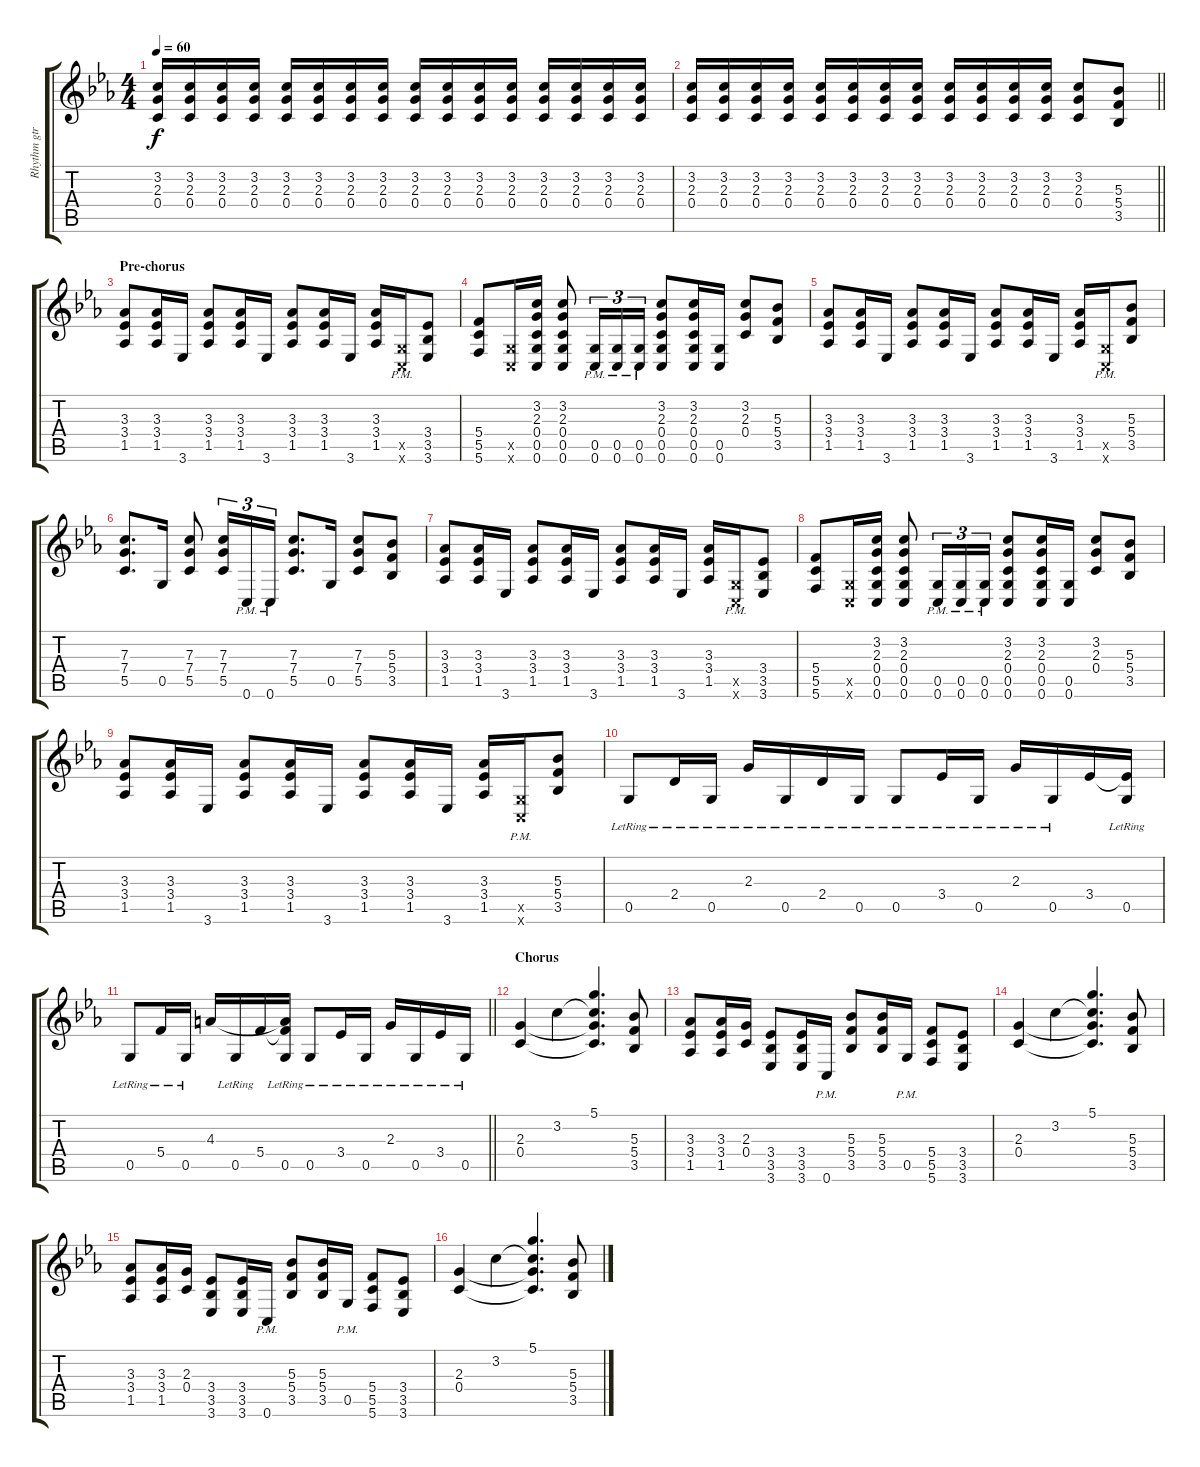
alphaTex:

\track ("Rhythm gtr. 1" "Rhythm gtr") {instrument distortionguitar}
\staff {score tabs}
\tuning (D4 A3 F3 C3 G2 C2) {hide}
\ts (4 4)
\tempo 60
\clef g2
\ks cminor
(3.2 2.3 0.4).16{dy f} (3.2 2.3 0.4).16 (3.2 2.3 0.4).16 (3.2 2.3 0.4).16 (3.2 2.3 0.4).16 (3.2 2.3 0.4).16 (3.2 2.3 0.4).16 (3.2 2.3 0.4).16 (3.2 2.3 0.4).16 (3.2 2.3 0.4).16 (3.2 2.3 0.4).16 (3.2 2.3 0.4).16 (3.2 2.3 0.4).16 (3.2 2.3 0.4).16 (3.2 2.3 0.4).16 (3.2 2.3 0.4).16 |
\barLineRight lightlight
(3.2 2.3 0.4).16 (3.2 2.3 0.4).16 (3.2 2.3 0.4).16 (3.2 2.3 0.4).16 (3.2 2.3 0.4).16 (3.2 2.3 0.4).16 (3.2 2.3 0.4).16 (3.2 2.3 0.4).16 (3.2 2.3 0.4).16 (3.2 2.3 0.4).16 (3.2 2.3 0.4).16 (3.2 2.3 0.4).16 (3.2 2.3 0.4).8 (5.3 5.4 3.5).8 |
\section ("" "Pre-chorus")
(3.3 3.4 1.5).8 (3.3 3.4 1.5).16 3.6.16 (3.3 3.4 1.5).8 (3.3 3.4 1.5).16 3.6.16 (3.3 3.4 1.5).8 (3.3 3.4 1.5).16 3.6.16 (3.3 3.4 1.5).16 (0.5{x} 0.6{pm x}).16 (3.4 3.5 3.6).8 |
(5.4 5.5 5.6).8 (0.5{x} 0.6{x}).16 (3.2 2.3 0.4 0.5 0.6).16 (3.2 2.3 0.4 0.5 0.6).8 (0.5{pm} 0.6{pm}).16{tu (3 2)} (0.5{pm} 0.6{pm}).16{tu (3 2)} (0.5{pm} 0.6{pm}).16{tu (3 2)} (3.2 2.3 0.4 0.5 0.6).8 (3.2 2.3 0.4 0.5 0.6).16 (0.5 0.6).16 (3.2 2.3 0.4).8 (5.3 5.4 3.5).8 |
(3.3 3.4 1.5).8 (3.3 3.4 1.5).16 3.6.16 (3.3 3.4 1.5).8 (3.3 3.4 1.5).16 3.6.16 (3.3 3.4 1.5).8 (3.3 3.4 1.5).16 3.6.16 (3.3 3.4 1.5).16 (0.5{x} 0.6{pm x}).16 (5.3 5.4 3.5).8 |
(7.3 7.4 5.5).8{d} 0.5.16 (7.3 7.4 5.5).8 (7.3 7.4 5.5).16{tu (3 2)} 0.6{pm}.16{tu (3 2)} 0.6{pm}.16{tu (3 2)} (7.3 7.4 5.5).8{d} 0.5.16 (7.3 7.4 5.5).8 (5.3 5.4 3.5).8 |
(3.3 3.4 1.5).8 (3.3 3.4 1.5).16 3.6.16 (3.3 3.4 1.5).8 (3.3 3.4 1.5).16 3.6.16 (3.3 3.4 1.5).8 (3.3 3.4 1.5).16 3.6.16 (3.3 3.4 1.5).16 (0.5{x} 0.6{pm x}).16 (3.4 3.5 3.6).8 |
(5.4 5.5 5.6).8 (0.5{x} 0.6{x}).16 (3.2 2.3 0.4 0.5 0.6).16 (3.2 2.3 0.4 0.5 0.6).8 (0.5{pm} 0.6{pm}).16{tu (3 2)} (0.5{pm} 0.6{pm}).16{tu (3 2)} (0.5{pm} 0.6{pm}).16{tu (3 2)} (3.2 2.3 0.4 0.5 0.6).8 (3.2 2.3 0.4 0.5 0.6).16 (0.5 0.6).16 (3.2 2.3 0.4).8 (5.3 5.4 3.5).8 |
(3.3 3.4 1.5).8 (3.3 3.4 1.5).16 3.6.16 (3.3 3.4 1.5).8 (3.3 3.4 1.5).16 3.6.16 (3.3 3.4 1.5).8 (3.3 3.4 1.5).16 3.6.16 (3.3 3.4 1.5).16 (0.5{x} 0.6{pm x}).16 (5.3 5.4 3.5).8 |
0.5{lr}.8 2.4{lr}.16 0.5{lr}.16 2.3{lr}.16 0.5{lr}.16 2.4{lr}.16 0.5{lr}.16 0.5{lr}.8 3.4{lr}.16 0.5{lr}.16 2.3{lr}.16 0.5{lr}.16 3.4.16 (3.4{t} 0.5{lr}).16 |
\barLineRight lightlight
0.5{lr}.8 5.4{lr}.16 0.5{lr}.16 4.3.16 0.5{lr}.16 5.4.16 (4.3{t} 5.4{t} 0.5{lr}).16 0.5{lr}.8 3.4{lr}.16 0.5{lr}.16 2.3{lr}.16 0.5{lr}.16 3.4{lr}.16 0.5{lr}.16 |
\section ("" "Chorus")
(2.3 0.4).4 3.2.4 (5.1 3.2{t} 2.3{t} 0.4{t}).4{d} (5.3 5.4 3.5).8 |
(3.3 3.4 1.5).8 (3.3 3.4 1.5).16 (2.3 0.4).16 (3.4 3.5 3.6).8 (3.4 3.5 3.6).16 0.6{pm}.16 (5.3 5.4 3.5).8 (5.3 5.4 3.5).16 0.5{pm}.16 (5.4 5.5 5.6).8 (3.4 3.5 3.6).8 |
(2.3 0.4).4 3.2.4 (5.1 3.2{t} 2.3{t} 0.4{t}).4{d} (5.3 5.4 3.5).8 |
(3.3 3.4 1.5).8 (3.3 3.4 1.5).16 (2.3 0.4).16 (3.4 3.5 3.6).8 (3.4 3.5 3.6).16 0.6{pm}.16 (5.3 5.4 3.5).8 (5.3 5.4 3.5).16 0.5{pm}.16 (5.4 5.5 5.6).8 (3.4 3.5 3.6).8 |
(2.3 0.4).4 3.2.4 (5.1 3.2{t} 2.3{t} 0.4{t}).4{d} (5.3 5.4 3.5).8
